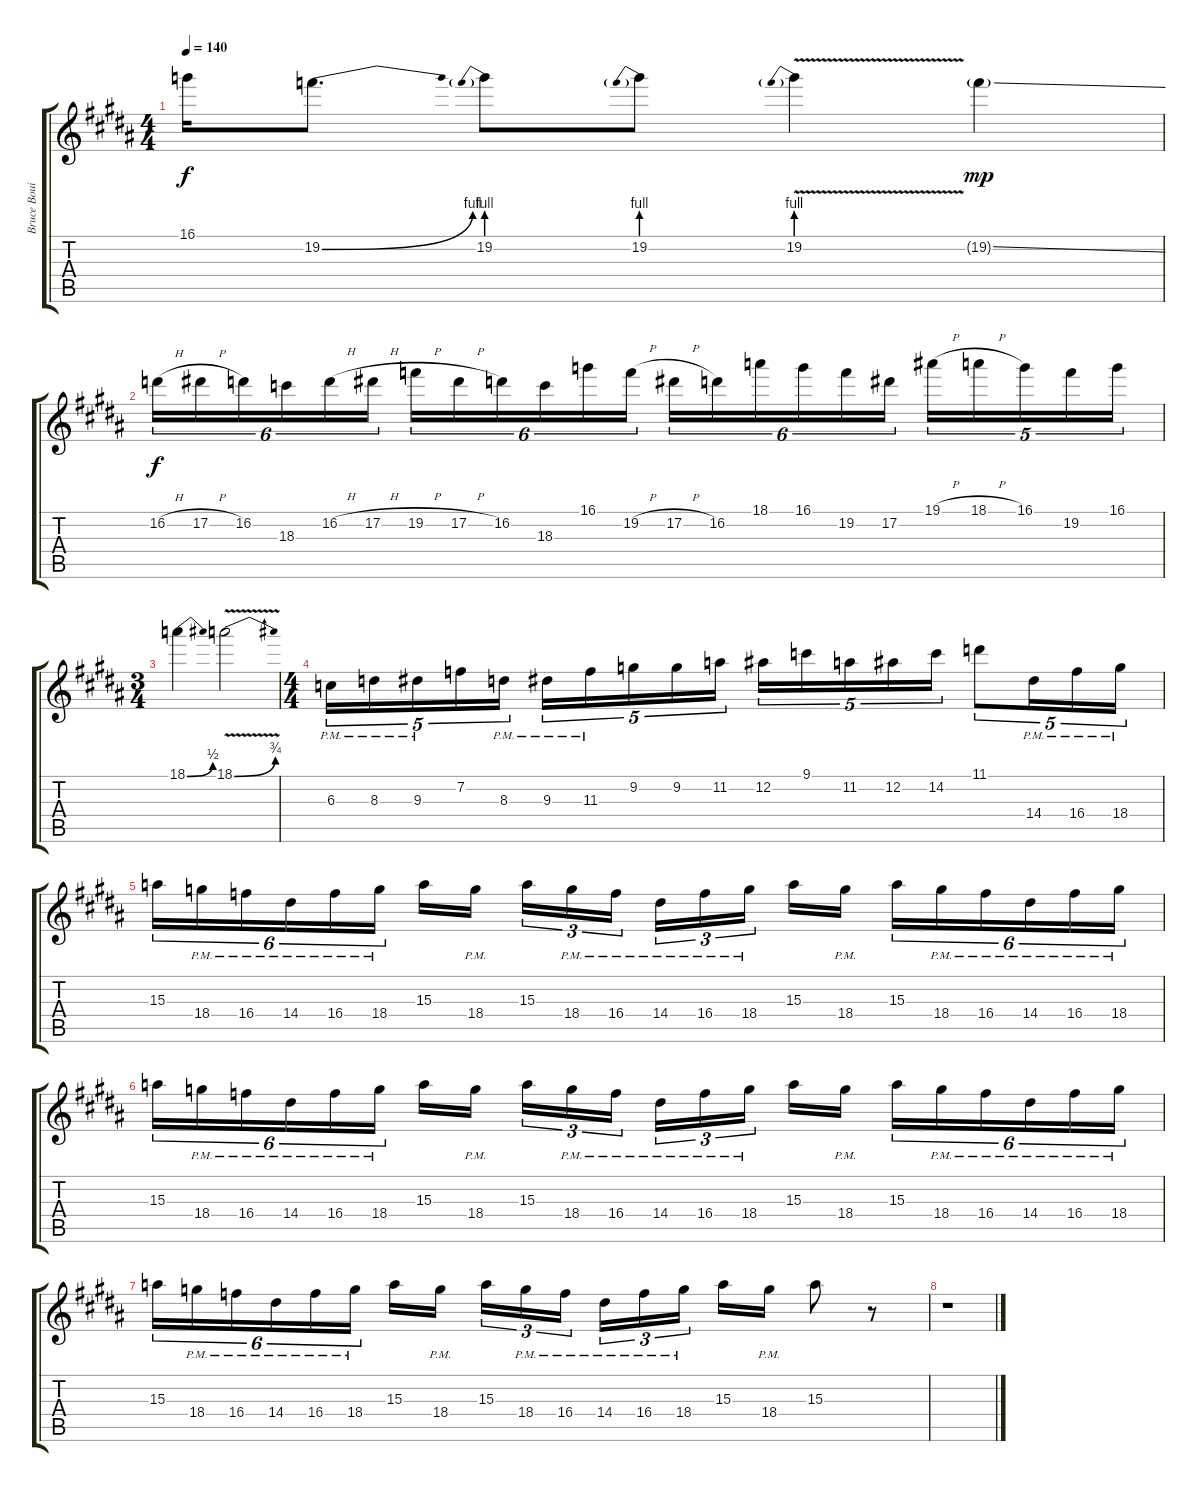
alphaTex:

\track ("Bruce Bouillet" "Bruce Boui") {instrument distortionguitar}
\staff {score tabs}
\tuning (Eb4 Bb3 Gb3 Db3 Ab2 Eb2) {hide}
\ts (4 4)
\tempo 140
\clef g2
\ks g#minor
16.1.16{dy f} 19.2{be (bend 0 0 60 4)}.8{d} 19.2{be (prebend 0 4 60 4)}.8 19.2{be (prebend 0 4 60 4)}.8 19.2{be (prebend 0 4 60 4) v}.4 19.2{ss g}.4{dy mp} |
16.2{h}.16{tu (6 4) dy f} 17.2{h}.16{tu (6 4)} 16.2.16{tu (6 4)} 18.3.16{tu (6 4)} 16.2{h}.16{tu (6 4)} 17.2{h}.16{tu (6 4)} 19.2{h}.16{tu (6 4)} 17.2{h}.16{tu (6 4)} 16.2.16{tu (6 4)} 18.3.16{tu (6 4)} 16.1.16{tu (6 4)} 19.2{h}.16{tu (6 4)} 17.2{h}.16{tu (6 4)} 16.2.16{tu (6 4)} 18.1.16{tu (6 4)} 16.1.16{tu (6 4)} 19.2.16{tu (6 4)} 17.2.16{tu (6 4)} 19.1{h}.16{tu (5 4)} 18.1{h}.16{tu (5 4)} 16.1.16{tu (5 4)} 19.2.16{tu (5 4)} 16.1.16{tu (5 4)} |
\ts (3 4)
18.1{be (bend 0 0 60 2)}.4 18.1{be (bend 0 0 60 3) v}.2 |
\ts (4 4)
6.3{pm}.16{tu (5 4)} 8.3{pm}.16{tu (5 4)} 9.3{pm}.16{tu (5 4)} 7.2.16{tu (5 4)} 8.3{pm}.16{tu (5 4)} 9.3{pm}.16{tu (5 4)} 11.3{pm}.16{tu (5 4)} 9.2.16{tu (5 4)} 9.2.16{tu (5 4)} 11.2.16{tu (5 4)} 12.2.16{tu (5 4)} 9.1.16{tu (5 4)} 11.2.16{tu (5 4)} 12.2.16{tu (5 4)} 14.2.16{tu (5 4)} 11.1.8{tu (5 4)} 14.4{pm}.16{tu (5 4)} 16.4{pm}.16{tu (5 4)} 18.4{pm}.16{tu (5 4)} |
15.3.16{tu (6 4)} 18.4{pm}.16{tu (6 4)} 16.4{pm}.16{tu (6 4)} 14.4{pm}.16{tu (6 4)} 16.4{pm}.16{tu (6 4)} 18.4{pm}.16{tu (6 4)} 15.3.16 18.4{pm}.16{beam splitsecondary} 15.3.16{tu (3 2)} 18.4{pm}.16{tu (3 2)} 16.4{pm}.16{tu (3 2)} 14.4{pm}.16{tu (3 2)} 16.4{pm}.16{tu (3 2)} 18.4{pm}.16{tu (3 2) beam splitsecondary} 15.3.16 18.4{pm}.16 15.3.16{tu (6 4)} 18.4{pm}.16{tu (6 4)} 16.4{pm}.16{tu (6 4)} 14.4{pm}.16{tu (6 4)} 16.4{pm}.16{tu (6 4)} 18.4{pm}.16{tu (6 4)} |
15.3.16{tu (6 4)} 18.4{pm}.16{tu (6 4)} 16.4{pm}.16{tu (6 4)} 14.4{pm}.16{tu (6 4)} 16.4{pm}.16{tu (6 4)} 18.4{pm}.16{tu (6 4)} 15.3.16 18.4{pm}.16{beam splitsecondary} 15.3.16{tu (3 2)} 18.4{pm}.16{tu (3 2)} 16.4{pm}.16{tu (3 2)} 14.4{pm}.16{tu (3 2)} 16.4{pm}.16{tu (3 2)} 18.4{pm}.16{tu (3 2) beam splitsecondary} 15.3.16 18.4{pm}.16 15.3.16{tu (6 4)} 18.4{pm}.16{tu (6 4)} 16.4{pm}.16{tu (6 4)} 14.4{pm}.16{tu (6 4)} 16.4{pm}.16{tu (6 4)} 18.4{pm}.16{tu (6 4)} |
15.3.16{tu (6 4)} 18.4{pm}.16{tu (6 4)} 16.4{pm}.16{tu (6 4)} 14.4{pm}.16{tu (6 4)} 16.4{pm}.16{tu (6 4)} 18.4{pm}.16{tu (6 4)} 15.3.16 18.4{pm}.16{beam splitsecondary} 15.3.16{tu (3 2)} 18.4{pm}.16{tu (3 2)} 16.4{pm}.16{tu (3 2)} 14.4{pm}.16{tu (3 2)} 16.4{pm}.16{tu (3 2)} 18.4{pm}.16{tu (3 2) beam splitsecondary} 15.3.16 18.4{pm}.16 15.3.8 r.8 |
r.1
